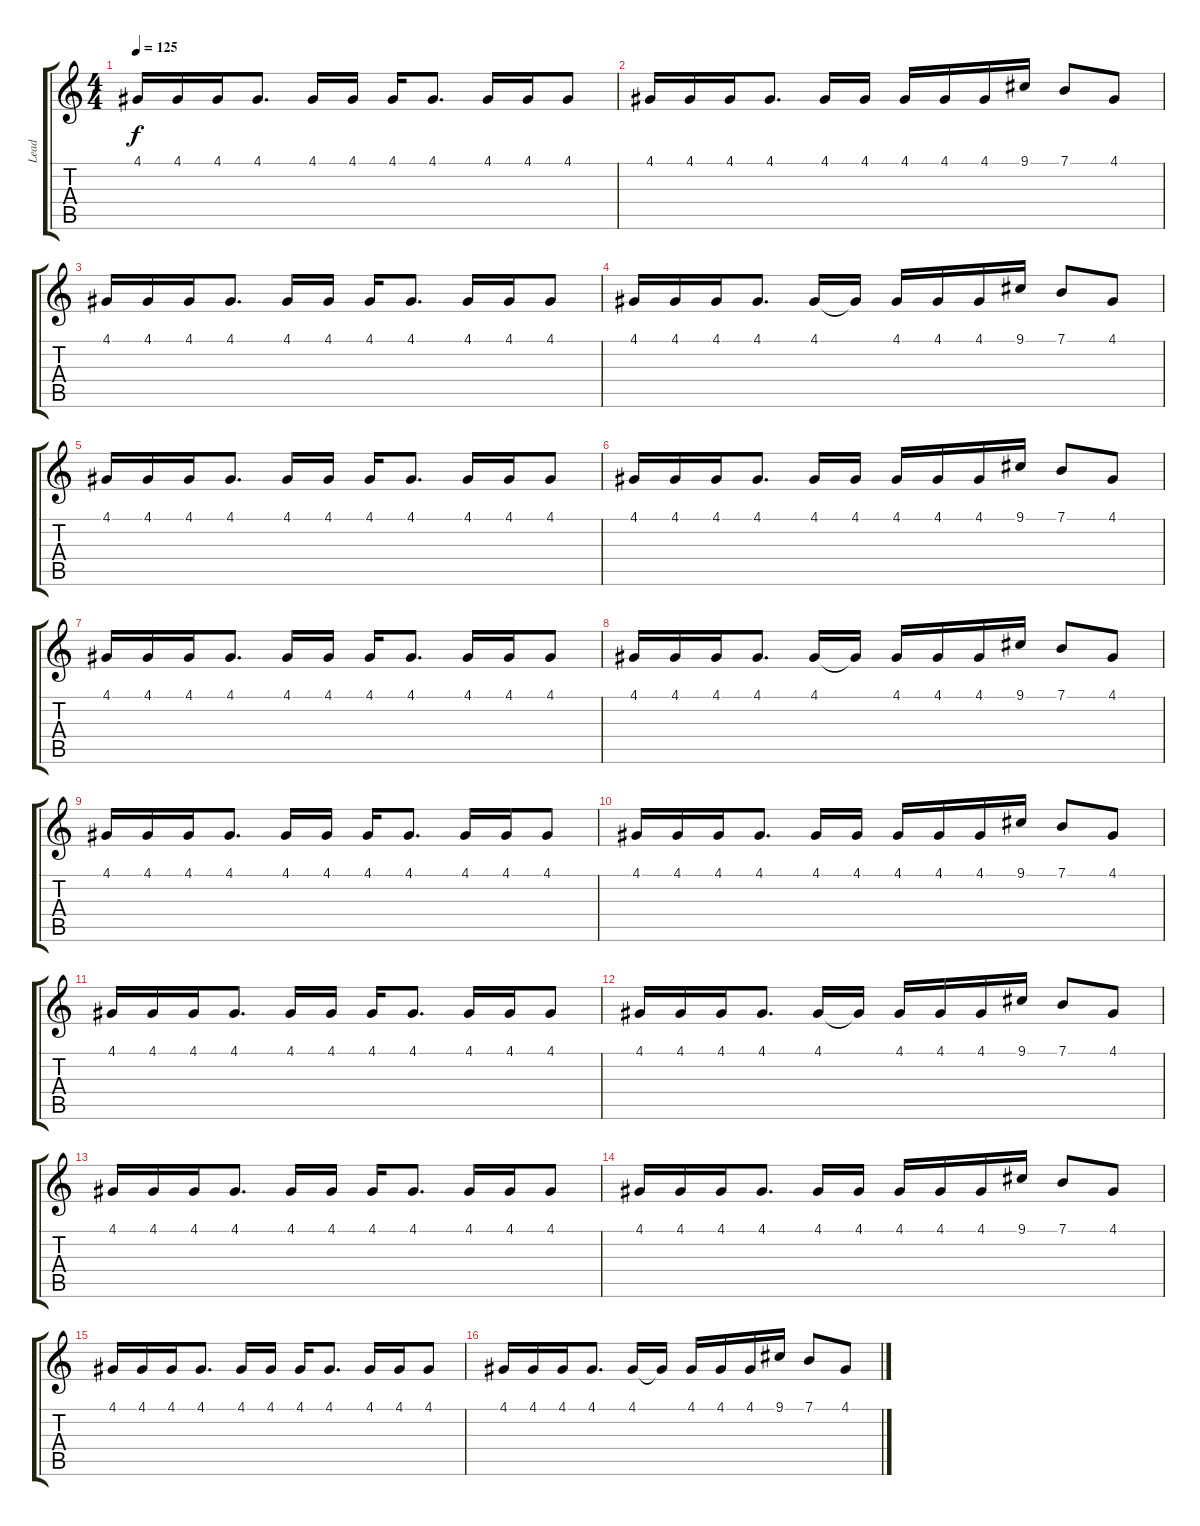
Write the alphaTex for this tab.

\track ("Lead" "Lead") {instrument lead2sawtooth}
\staff {score tabs}
\tuning (E4 B3 G3 D3 A2 E2) {hide}
\ts (4 4)
\tempo 125
\clef g2
\ks c
4.1.16{dy f} 4.1.16 4.1.16 4.1.8{d} 4.1.16 4.1.16 4.1.16 4.1.8{d} 4.1.16 4.1.16 4.1.8 |
4.1.16 4.1.16 4.1.16 4.1.8{d} 4.1.16 4.1.16 4.1.16 4.1.16 4.1.16 9.1.16 7.1.8 4.1.8 |
4.1.16 4.1.16 4.1.16 4.1.8{d} 4.1.16 4.1.16 4.1.16 4.1.8{d} 4.1.16 4.1.16 4.1.8 |
4.1.16 4.1.16 4.1.16 4.1.8{d} 4.1.16 4.1{t}.16 4.1.16 4.1.16 4.1.16 9.1.16 7.1.8 4.1.8 |
4.1.16 4.1.16 4.1.16 4.1.8{d} 4.1.16 4.1.16 4.1.16 4.1.8{d} 4.1.16 4.1.16 4.1.8 |
4.1.16 4.1.16 4.1.16 4.1.8{d} 4.1.16 4.1.16 4.1.16 4.1.16 4.1.16 9.1.16 7.1.8 4.1.8 |
4.1.16 4.1.16 4.1.16 4.1.8{d} 4.1.16 4.1.16 4.1.16 4.1.8{d} 4.1.16 4.1.16 4.1.8 |
4.1.16 4.1.16 4.1.16 4.1.8{d} 4.1.16 4.1{t}.16 4.1.16 4.1.16 4.1.16 9.1.16 7.1.8 4.1.8 |
4.1.16 4.1.16 4.1.16 4.1.8{d} 4.1.16 4.1.16 4.1.16 4.1.8{d} 4.1.16 4.1.16 4.1.8 |
4.1.16 4.1.16 4.1.16 4.1.8{d} 4.1.16 4.1.16 4.1.16 4.1.16 4.1.16 9.1.16 7.1.8 4.1.8 |
4.1.16 4.1.16 4.1.16 4.1.8{d} 4.1.16 4.1.16 4.1.16 4.1.8{d} 4.1.16 4.1.16 4.1.8 |
4.1.16 4.1.16 4.1.16 4.1.8{d} 4.1.16 4.1{t}.16 4.1.16 4.1.16 4.1.16 9.1.16 7.1.8 4.1.8 |
4.1.16 4.1.16 4.1.16 4.1.8{d} 4.1.16 4.1.16 4.1.16 4.1.8{d} 4.1.16 4.1.16 4.1.8 |
4.1.16 4.1.16 4.1.16 4.1.8{d} 4.1.16 4.1.16 4.1.16 4.1.16 4.1.16 9.1.16 7.1.8 4.1.8 |
4.1.16 4.1.16 4.1.16 4.1.8{d} 4.1.16 4.1.16 4.1.16 4.1.8{d} 4.1.16 4.1.16 4.1.8 |
4.1.16 4.1.16 4.1.16 4.1.8{d} 4.1.16 4.1{t}.16 4.1.16 4.1.16 4.1.16 9.1.16 7.1.8 4.1.8
